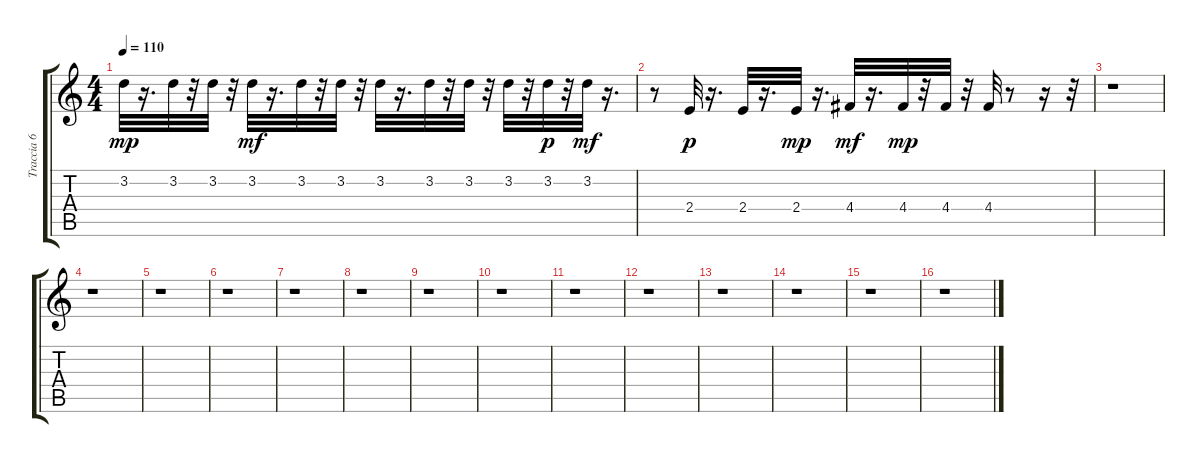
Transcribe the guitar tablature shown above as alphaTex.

\track ("Traccia 6" "Traccia 6") {instrument electricguitarmuted}
\staff {score tabs}
\tuning (E4 B3 G3 D3 A2 E2) {hide}
\ts (4 4)
\tempo 110
\clef g2
\ks c
3.2.32{dy mp} r.16{d} 3.2.32 r.32 3.2.32 r.32 3.2.32{dy mf} r.16{d} 3.2.32 r.32 3.2.32 r.32 3.2.32 r.16{d} 3.2.32 r.32 3.2.32 r.32 3.2.32 r.32 3.2.32{dy p} r.32 3.2.32{dy mf} r.16{d} |
r.8 2.4.32{dy p} r.16{d} 2.4.32 r.16{d} 2.4.32{dy mp} r.16{d} 4.4.32{dy mf} r.16{d} 4.4.32{dy mp} r.32 4.4.32 r.32 4.4.32 r.8 r.16 r.32 |
r.1 |
r.1 |
r.1 |
r.1 |
r.1 |
r.1 |
r.1 |
r.1 |
r.1 |
r.1 |
r.1 |
r.1 |
r.1 |
r.1
